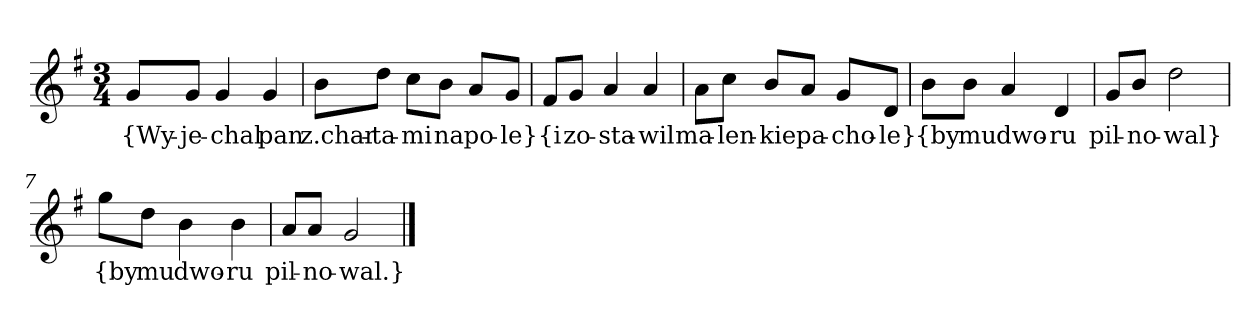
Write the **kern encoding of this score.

**kern	**text
*part1	*part1
*staff1	*staff1
*clefG2	*
*k[f#]	*
*G:	*
*M3/4	*
=	=
8g/L	{Wy-
8g/J	-je-
4g	-chal
4g	pan
=2	=2
8b\L	z.char-
8dd\J	-ta-
8cc\L	-mi
8b\J	na
8a/L	po-
8g/J	-le}
=3y	=3y
8f#/L	{i
8g/J	zo-
4a	-sta-
4a	-wil
=4	=4
8a\L	ma-
8cc\J	-len-
8b/L	-kie
8a/J	pa-
8g/L	-cho-
8d/J	-le}
=5y	=5y
8b\L	{by
8b\J	mu
4a	dwo-
4d	-ru
=6	=6
8g/L	pil-
8b/J	-no-
2dd	-wal}
=7y	=7y
8gg\L	{by
8dd\J	mu
4b	dwo-
4b	-ru
=8	=8
8a/L	pil-
8a/J	-no-
2g	-wal.}
==	==
*-	*-
